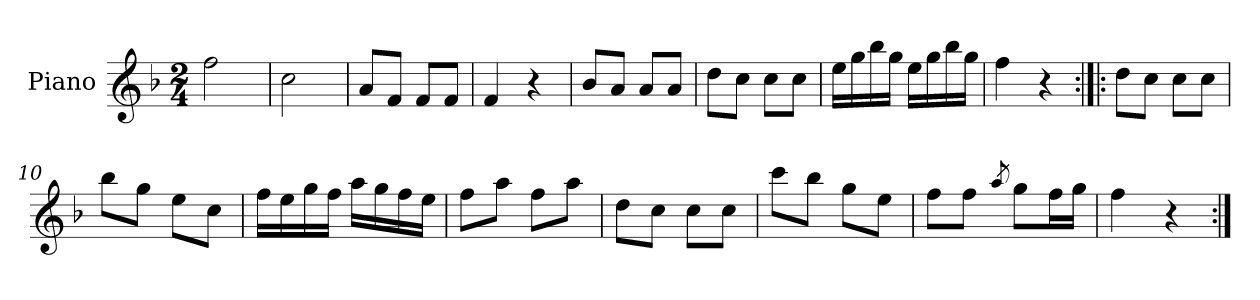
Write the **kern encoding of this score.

**kern
*part1
*staff1
*I"Piano
*I'Pno.
*clefG2
*k[b-]
*M2/4
=1
2ff\
=2
2cc\
=3
8a/L
8f/J
8f/L
8f/J
=4
4f/
4r
=5
8b-/L
8a/J
8a/L
8a/J
=6
8dd\L
8cc\J
8cc\L
8cc\J
=7
16ee\LL
16gg\
16bb-\
16gg\JJ
16ee\LL
16gg\
16bb-\
16gg\JJ
=8
4ff\
4r
=9:|!|:
8dd\L
8cc\J
8cc\L
8cc\J
=10
8bb-\L
8gg\J
8ee\L
8cc\J
=11
16ff\LL
16ee\
16gg\
16ff\JJ
16aa\LL
16gg\
16ff\
16ee\JJ
=12
8ff\L
8aa\J
8ff\L
8aa\J
=13
8dd\L
8cc\J
8cc\L
8cc\J
=14
8ccc\L
8bb-\J
8gg\L
8ee\J
=15
8ff\L
8ff\J
8qaa/
8gg\L
16ff\L
16gg\JJ
=16
4ff\
4r
=:|!
*-
